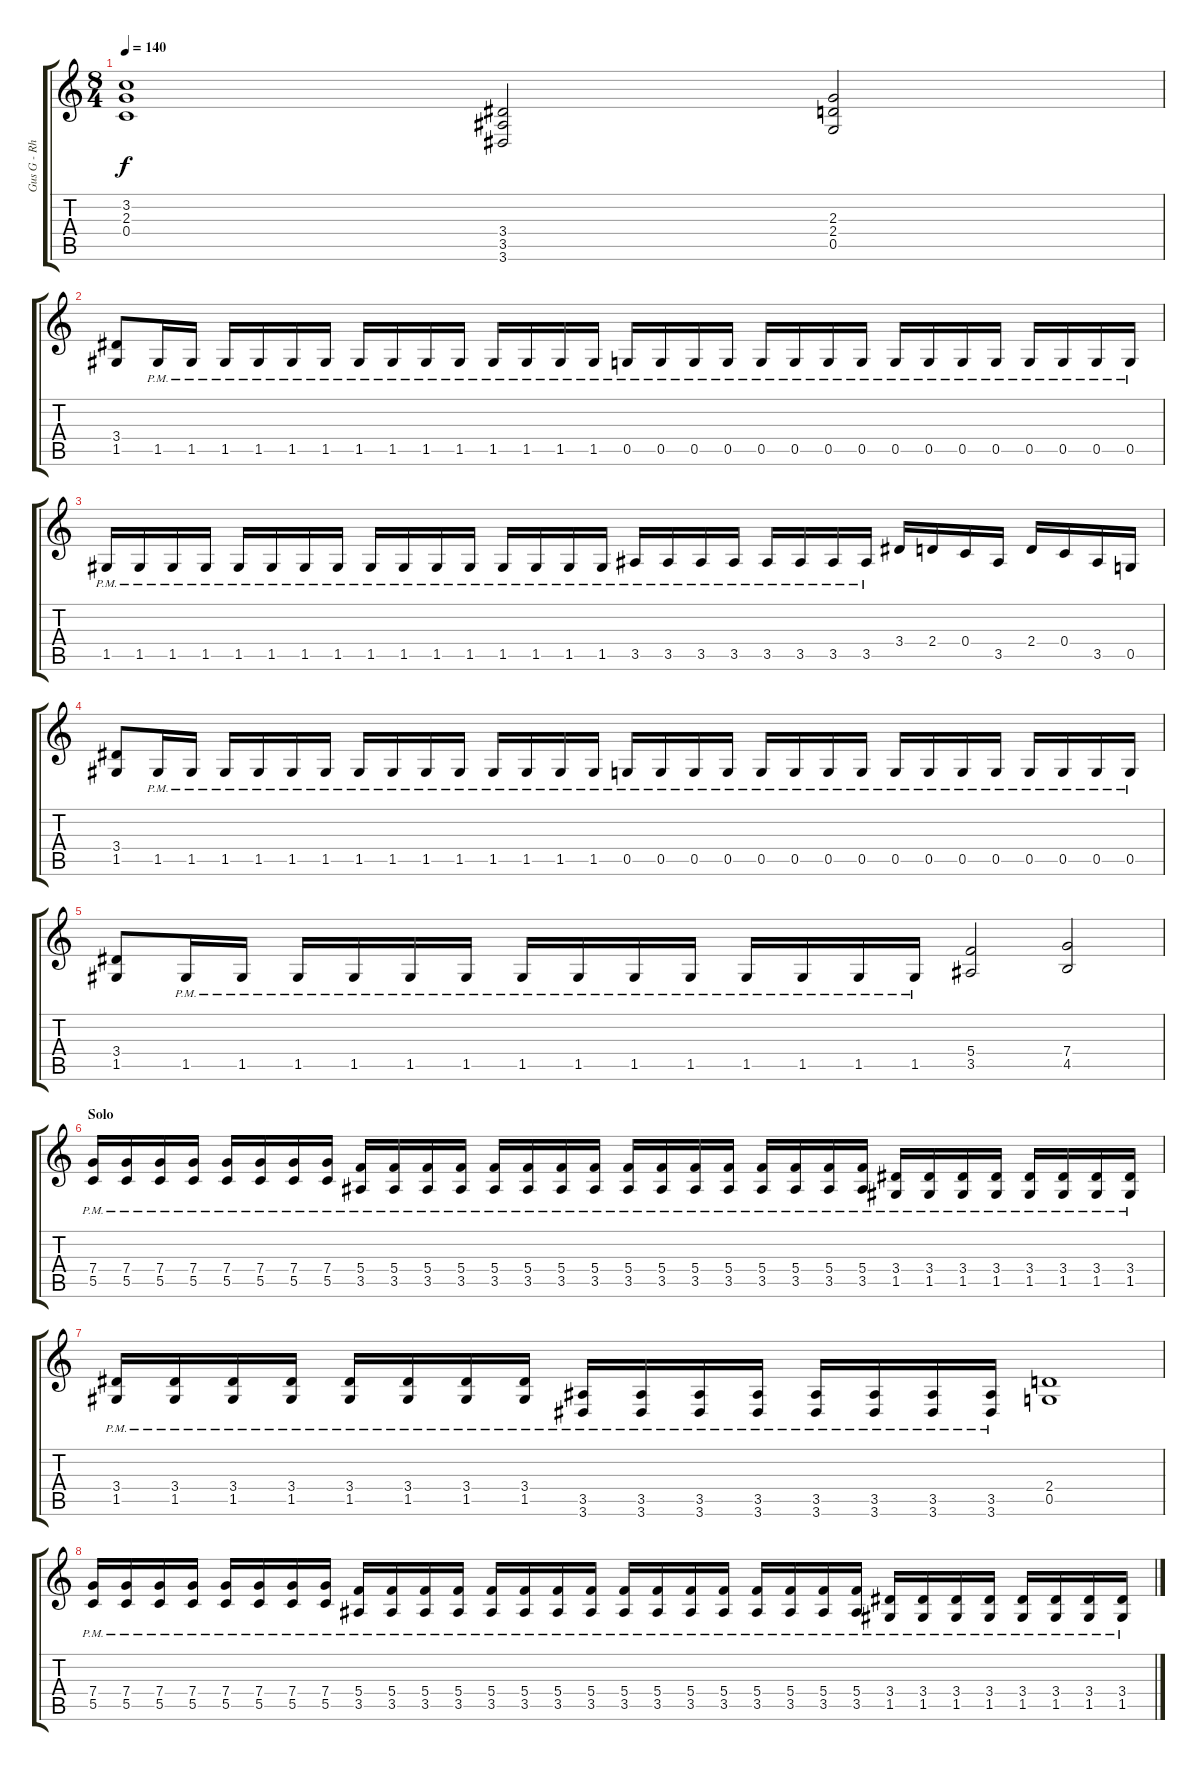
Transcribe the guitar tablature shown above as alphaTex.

\track ("Gus G - Rhytm" "Gus G - Rh") {instrument distortionguitar}
\staff {score tabs}
\tuning (D4 A3 F3 C3 G2 C2) {hide}
\ts (8 4)
\tempo 140
\clef g2
\ks c
(3.2 2.3 0.4).1{dy f} (3.4 3.5 3.6).2 (2.3 2.4 0.5).2 |
(3.4 1.5).8 1.5{pm}.16 1.5{pm}.16 1.5{pm}.16 1.5{pm}.16 1.5{pm}.16 1.5{pm}.16 1.5{pm}.16 1.5{pm}.16 1.5{pm}.16 1.5{pm}.16 1.5{pm}.16 1.5{pm}.16 1.5{pm}.16 1.5{pm}.16 0.5{pm}.16 0.5{pm}.16 0.5{pm}.16 0.5{pm}.16 0.5{pm}.16 0.5{pm}.16 0.5{pm}.16 0.5{pm}.16 0.5{pm}.16 0.5{pm}.16 0.5{pm}.16 0.5{pm}.16 0.5{pm}.16 0.5{pm}.16 0.5{pm}.16 0.5{pm}.16 |
1.5{pm}.16 1.5{pm}.16 1.5{pm}.16 1.5{pm}.16 1.5{pm}.16 1.5{pm}.16 1.5{pm}.16 1.5{pm}.16 1.5{pm}.16 1.5{pm}.16 1.5{pm}.16 1.5{pm}.16 1.5{pm}.16 1.5{pm}.16 1.5{pm}.16 1.5{pm}.16 3.5{pm}.16 3.5{pm}.16 3.5{pm}.16 3.5{pm}.16 3.5{pm}.16 3.5{pm}.16 3.5{pm}.16 3.5{pm}.16 3.4.16 2.4.16 0.4.16 3.5.16 2.4.16 0.4.16 3.5.16 0.5.16 |
(3.4 1.5).8 1.5{pm}.16 1.5{pm}.16 1.5{pm}.16 1.5{pm}.16 1.5{pm}.16 1.5{pm}.16 1.5{pm}.16 1.5{pm}.16 1.5{pm}.16 1.5{pm}.16 1.5{pm}.16 1.5{pm}.16 1.5{pm}.16 1.5{pm}.16 0.5{pm}.16 0.5{pm}.16 0.5{pm}.16 0.5{pm}.16 0.5{pm}.16 0.5{pm}.16 0.5{pm}.16 0.5{pm}.16 0.5{pm}.16 0.5{pm}.16 0.5{pm}.16 0.5{pm}.16 0.5{pm}.16 0.5{pm}.16 0.5{pm}.16 0.5{pm}.16 |
(3.4 1.5).8 1.5{pm}.16 1.5{pm}.16 1.5{pm}.16 1.5{pm}.16 1.5{pm}.16 1.5{pm}.16 1.5{pm}.16 1.5{pm}.16 1.5{pm}.16 1.5{pm}.16 1.5{pm}.16 1.5{pm}.16 1.5{pm}.16 1.5{pm}.16 (5.4 3.5).2 (7.4 4.5).2 |
\section ("" "Solo")
(7.4{pm} 5.5{pm}).16 (7.4{pm} 5.5{pm}).16 (7.4{pm} 5.5{pm}).16 (7.4{pm} 5.5{pm}).16 (7.4{pm} 5.5{pm}).16 (7.4{pm} 5.5{pm}).16 (7.4{pm} 5.5{pm}).16 (7.4{pm} 5.5{pm}).16 (5.4{pm} 3.5{pm}).16 (5.4{pm} 3.5{pm}).16 (5.4{pm} 3.5{pm}).16 (5.4{pm} 3.5{pm}).16 (5.4{pm} 3.5{pm}).16 (5.4{pm} 3.5{pm}).16 (5.4{pm} 3.5{pm}).16 (5.4{pm} 3.5{pm}).16 (5.4{pm} 3.5{pm}).16 (5.4{pm} 3.5{pm}).16 (5.4{pm} 3.5{pm}).16 (5.4{pm} 3.5{pm}).16 (5.4{pm} 3.5{pm}).16 (5.4{pm} 3.5{pm}).16 (5.4{pm} 3.5{pm}).16 (5.4{pm} 3.5{pm}).16 (3.4{pm} 1.5{pm}).16 (3.4{pm} 1.5{pm}).16 (3.4{pm} 1.5{pm}).16 (3.4{pm} 1.5{pm}).16 (3.4{pm} 1.5{pm}).16 (3.4{pm} 1.5{pm}).16 (3.4{pm} 1.5{pm}).16 (3.4{pm} 1.5{pm}).16 |
(3.4{pm} 1.5{pm}).16 (3.4{pm} 1.5{pm}).16 (3.4{pm} 1.5{pm}).16 (3.4{pm} 1.5{pm}).16 (3.4{pm} 1.5{pm}).16 (3.4{pm} 1.5{pm}).16 (3.4{pm} 1.5{pm}).16 (3.4{pm} 1.5{pm}).16 (3.5{pm} 3.6{pm}).16 (3.5{pm} 3.6{pm}).16 (3.5{pm} 3.6{pm}).16 (3.5{pm} 3.6{pm}).16 (3.5{pm} 3.6{pm}).16 (3.5{pm} 3.6{pm}).16 (3.5{pm} 3.6{pm}).16 (3.5{pm} 3.6{pm}).16 (2.4 0.5).1 |
(7.4{pm} 5.5{pm}).16 (7.4{pm} 5.5{pm}).16 (7.4{pm} 5.5{pm}).16 (7.4{pm} 5.5{pm}).16 (7.4{pm} 5.5{pm}).16 (7.4{pm} 5.5{pm}).16 (7.4{pm} 5.5{pm}).16 (7.4{pm} 5.5{pm}).16 (5.4{pm} 3.5{pm}).16 (5.4{pm} 3.5{pm}).16 (5.4{pm} 3.5{pm}).16 (5.4{pm} 3.5{pm}).16 (5.4{pm} 3.5{pm}).16 (5.4{pm} 3.5{pm}).16 (5.4{pm} 3.5{pm}).16 (5.4{pm} 3.5{pm}).16 (5.4{pm} 3.5{pm}).16 (5.4{pm} 3.5{pm}).16 (5.4{pm} 3.5{pm}).16 (5.4{pm} 3.5{pm}).16 (5.4{pm} 3.5{pm}).16 (5.4{pm} 3.5{pm}).16 (5.4{pm} 3.5{pm}).16 (5.4{pm} 3.5{pm}).16 (3.4{pm} 1.5{pm}).16 (3.4{pm} 1.5{pm}).16 (3.4{pm} 1.5{pm}).16 (3.4{pm} 1.5{pm}).16 (3.4{pm} 1.5{pm}).16 (3.4{pm} 1.5{pm}).16 (3.4{pm} 1.5{pm}).16 (3.4{pm} 1.5{pm}).16
